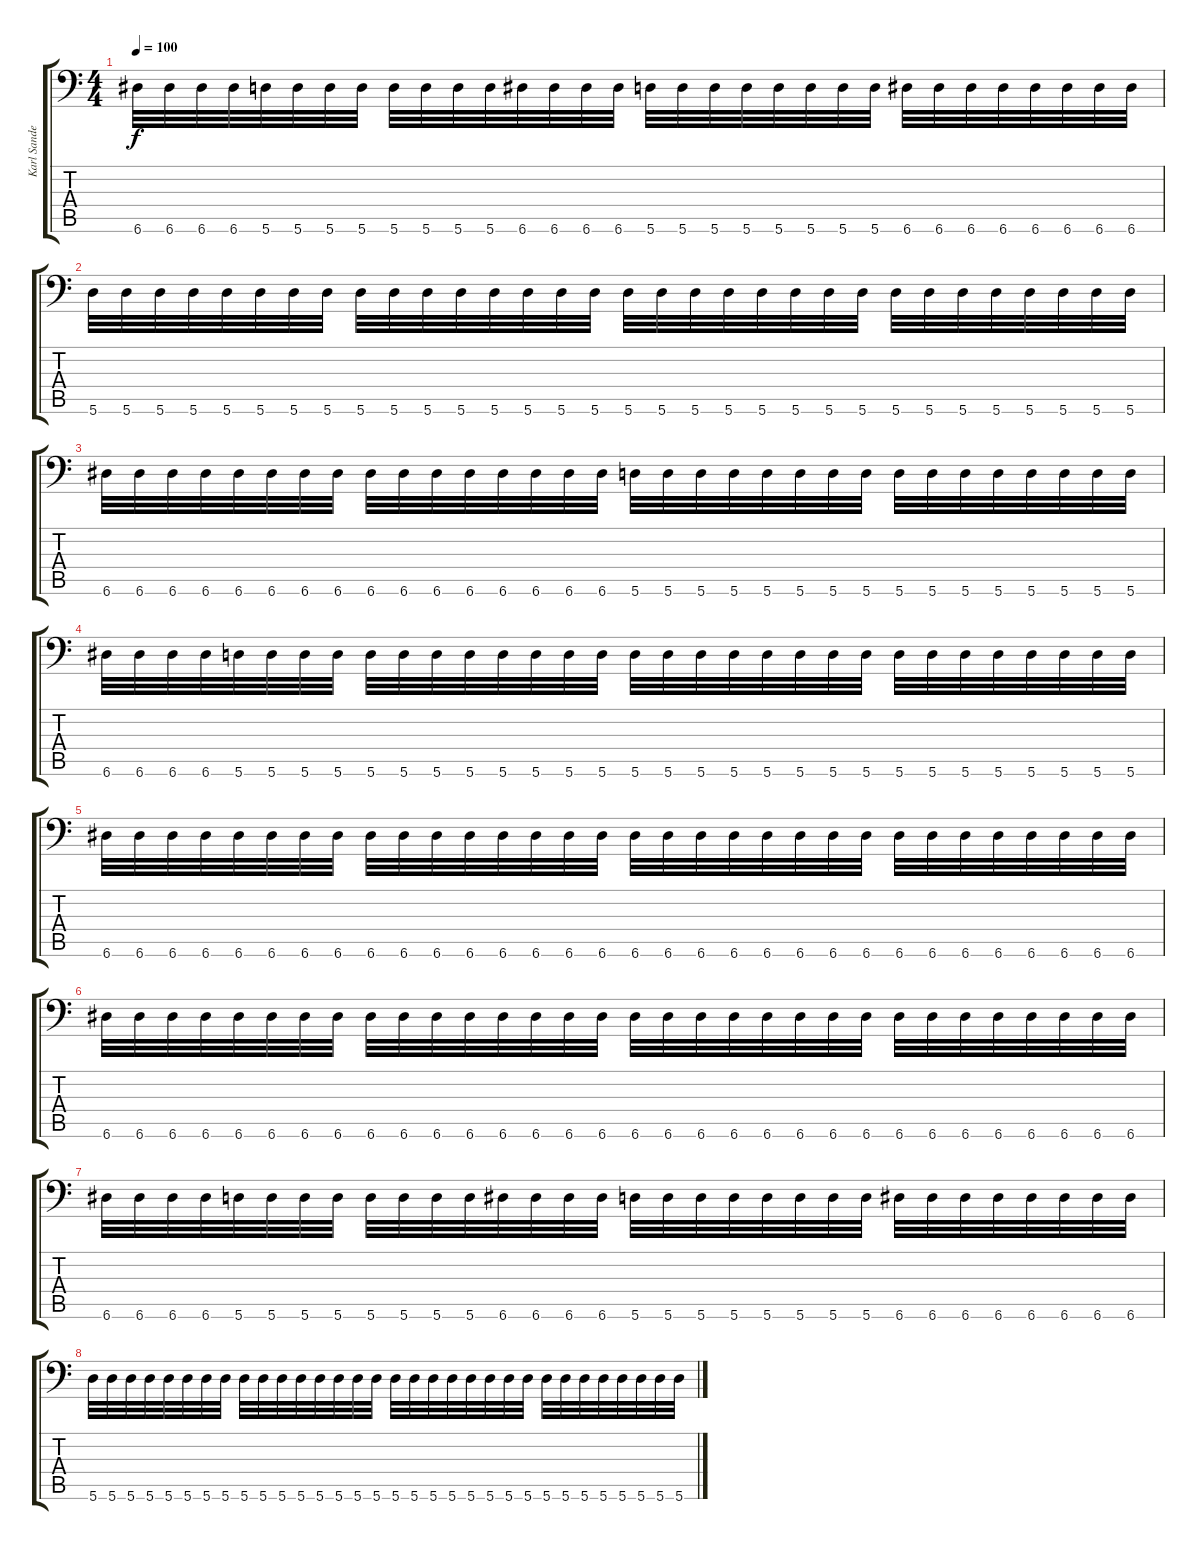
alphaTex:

\track ("Karl Sanders" "Karl Sande") {instrument distortionguitar}
\staff {score tabs}
\tuning (B3 Gb3 D3 A2 E2 A1) {hide}
\ts (4 4)
\tempo 100
\clef f4
\ks c
6.6.32{dy f} 6.6.32 6.6.32 6.6.32 5.6.32 5.6.32 5.6.32 5.6.32 5.6.32 5.6.32 5.6.32 5.6.32 6.6.32 6.6.32 6.6.32 6.6.32 5.6.32 5.6.32 5.6.32 5.6.32 5.6.32 5.6.32 5.6.32 5.6.32 6.6.32 6.6.32 6.6.32 6.6.32 6.6.32 6.6.32 6.6.32 6.6.32 |
5.6.32 5.6.32 5.6.32 5.6.32 5.6.32 5.6.32 5.6.32 5.6.32 5.6.32 5.6.32 5.6.32 5.6.32 5.6.32 5.6.32 5.6.32 5.6.32 5.6.32 5.6.32 5.6.32 5.6.32 5.6.32 5.6.32 5.6.32 5.6.32 5.6.32 5.6.32 5.6.32 5.6.32 5.6.32 5.6.32 5.6.32 5.6.32 |
6.6.32 6.6.32 6.6.32 6.6.32 6.6.32 6.6.32 6.6.32 6.6.32 6.6.32 6.6.32 6.6.32 6.6.32 6.6.32 6.6.32 6.6.32 6.6.32 5.6.32 5.6.32 5.6.32 5.6.32 5.6.32 5.6.32 5.6.32 5.6.32 5.6.32 5.6.32 5.6.32 5.6.32 5.6.32 5.6.32 5.6.32 5.6.32 |
6.6.32 6.6.32 6.6.32 6.6.32 5.6.32 5.6.32 5.6.32 5.6.32 5.6.32 5.6.32 5.6.32 5.6.32 5.6.32 5.6.32 5.6.32 5.6.32 5.6.32 5.6.32 5.6.32 5.6.32 5.6.32 5.6.32 5.6.32 5.6.32 5.6.32 5.6.32 5.6.32 5.6.32 5.6.32 5.6.32 5.6.32 5.6.32 |
6.6.32 6.6.32 6.6.32 6.6.32 6.6.32 6.6.32 6.6.32 6.6.32 6.6.32 6.6.32 6.6.32 6.6.32 6.6.32 6.6.32 6.6.32 6.6.32 6.6.32 6.6.32 6.6.32 6.6.32 6.6.32 6.6.32 6.6.32 6.6.32 6.6.32 6.6.32 6.6.32 6.6.32 6.6.32 6.6.32 6.6.32 6.6.32 |
6.6.32 6.6.32 6.6.32 6.6.32 6.6.32 6.6.32 6.6.32 6.6.32 6.6.32 6.6.32 6.6.32 6.6.32 6.6.32 6.6.32 6.6.32 6.6.32 6.6.32 6.6.32 6.6.32 6.6.32 6.6.32 6.6.32 6.6.32 6.6.32 6.6.32 6.6.32 6.6.32 6.6.32 6.6.32 6.6.32 6.6.32 6.6.32 |
6.6.32 6.6.32 6.6.32 6.6.32 5.6.32 5.6.32 5.6.32 5.6.32 5.6.32 5.6.32 5.6.32 5.6.32 6.6.32 6.6.32 6.6.32 6.6.32 5.6.32 5.6.32 5.6.32 5.6.32 5.6.32 5.6.32 5.6.32 5.6.32 6.6.32 6.6.32 6.6.32 6.6.32 6.6.32 6.6.32 6.6.32 6.6.32 |
5.6.32 5.6.32 5.6.32 5.6.32 5.6.32 5.6.32 5.6.32 5.6.32 5.6.32 5.6.32 5.6.32 5.6.32 5.6.32 5.6.32 5.6.32 5.6.32 5.6.32 5.6.32 5.6.32 5.6.32 5.6.32 5.6.32 5.6.32 5.6.32 5.6.32 5.6.32 5.6.32 5.6.32 5.6.32 5.6.32 5.6.32 5.6.32
